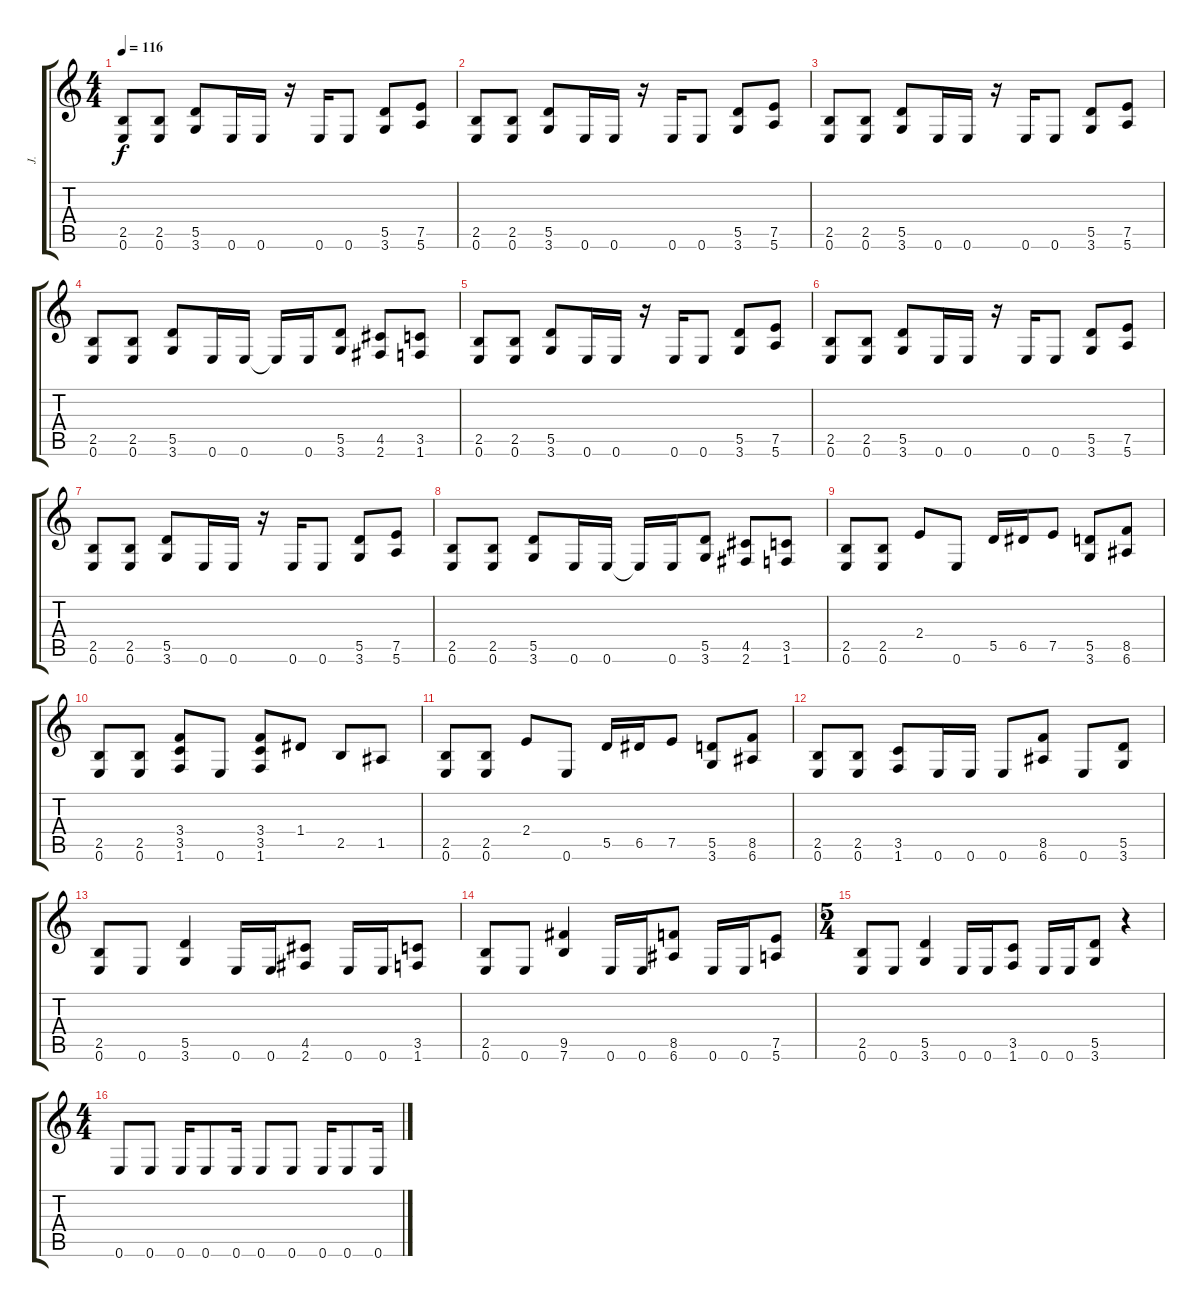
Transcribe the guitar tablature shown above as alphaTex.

\track ("J." "J.") {instrument distortionguitar}
\staff {score tabs}
\tuning (E4 B3 G3 D3 A2 E2) {hide}
\ts (4 4)
\tempo 116
\clef g2
\ks c
(2.5 0.6).8{dy f} (2.5 0.6).8 (5.5 3.6).8 0.6.16 0.6.16 r.16 0.6.16 0.6.8 (5.5 3.6).8 (7.5 5.6).8 |
(2.5 0.6).8 (2.5 0.6).8 (5.5 3.6).8 0.6.16 0.6.16 r.16 0.6.16 0.6.8 (5.5 3.6).8 (7.5 5.6).8 |
(2.5 0.6).8 (2.5 0.6).8 (5.5 3.6).8 0.6.16 0.6.16 r.16 0.6.16 0.6.8 (5.5 3.6).8 (7.5 5.6).8 |
(2.5 0.6).8 (2.5 0.6).8 (5.5 3.6).8 0.6.16 0.6.16 0.6{t}.16 0.6.16 (5.5 3.6).8 (4.5 2.6).8 (3.5 1.6).8 |
(2.5 0.6).8 (2.5 0.6).8 (5.5 3.6).8 0.6.16 0.6.16 r.16 0.6.16 0.6.8 (5.5 3.6).8 (7.5 5.6).8 |
(2.5 0.6).8 (2.5 0.6).8 (5.5 3.6).8 0.6.16 0.6.16 r.16 0.6.16 0.6.8 (5.5 3.6).8 (7.5 5.6).8 |
(2.5 0.6).8 (2.5 0.6).8 (5.5 3.6).8 0.6.16 0.6.16 r.16 0.6.16 0.6.8 (5.5 3.6).8 (7.5 5.6).8 |
(2.5 0.6).8 (2.5 0.6).8 (5.5 3.6).8 0.6.16 0.6.16 0.6{t}.16 0.6.16 (5.5 3.6).8 (4.5 2.6).8 (3.5 1.6).8 |
(2.5 0.6).8 (2.5 0.6).8 2.4.8 0.6.8 5.5.16 6.5.16 7.5.8 (5.5 3.6).8 (8.5 6.6).8 |
(2.5 0.6).8 (2.5 0.6).8 (3.4 3.5 1.6).8 0.6.8 (3.4 3.5 1.6).8 1.4.8 2.5.8 1.5.8 |
(2.5 0.6).8 (2.5 0.6).8 2.4.8 0.6.8 5.5.16 6.5.16 7.5.8 (5.5 3.6).8 (8.5 6.6).8 |
(2.5 0.6).8 (2.5 0.6).8 (3.5 1.6).8 0.6.16 0.6.16 0.6.8 (8.5 6.6).8 0.6.8 (5.5 3.6).8 |
(2.5 0.6).8 0.6.8 (5.5 3.6).4 0.6.16 0.6.16 (4.5 2.6).8 0.6.16 0.6.16 (3.5 1.6).8 |
(2.5 0.6).8 0.6.8 (9.5 7.6).4 0.6.16 0.6.16 (8.5 6.6).8 0.6.16 0.6.16 (7.5 5.6).8 |
\ts (5 4)
(2.5 0.6).8 0.6.8 (5.5 3.6).4 0.6.16 0.6.16 (3.5 1.6).8 0.6.16 0.6.16 (5.5 3.6).8 r.4 |
\ts (4 4)
0.6.8 0.6.8 0.6.16 0.6.8 0.6.16 0.6.8 0.6.8 0.6.16 0.6.8 0.6.16
